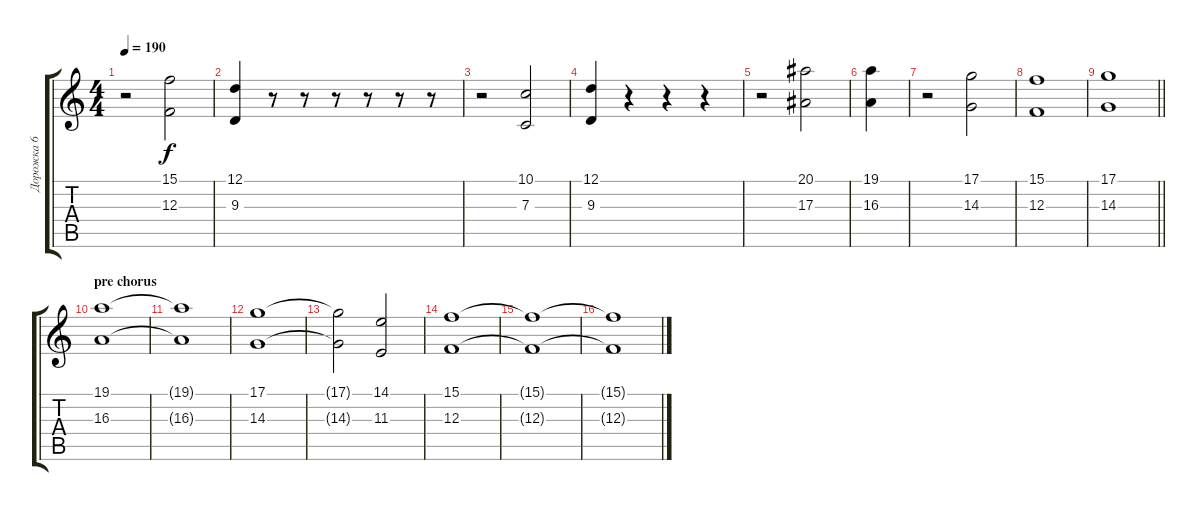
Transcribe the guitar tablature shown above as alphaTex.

\track ("Дорожка 6" "Дорожка 6") {instrument stringensemble1}
\staff {score tabs}
\tuning (D4 A3 F3 C3 G2 C2) {hide}
\ts (4 4)
\tempo 190
\clef g2
\ks c
r.2{dy f} (15.1 12.3).2 |
(12.1 9.3).4 r.8 r.8 r.8 r.8 r.8 r.8 |
r.2 (10.1 7.3).2 |
(12.1 9.3).4 r.4 r.4 r.4 |
r.2 (20.1 17.3).2 |
(19.1 16.3).4 |
r.2 (17.1 14.3).2 |
(15.1 12.3).1 |
\barLineRight lightlight
(17.1 14.3).1 |
\section ("" "pre chorus")
(19.1 16.3).1 |
(19.1{t} 16.3{t}).1 |
(17.1 14.3).1 |
(17.1{t} 14.3{t}).2 (14.1 11.3).2 |
(15.1 12.3).1 |
(15.1{t} 12.3{t}).1 |
(15.1{t} 12.3{t}).1
